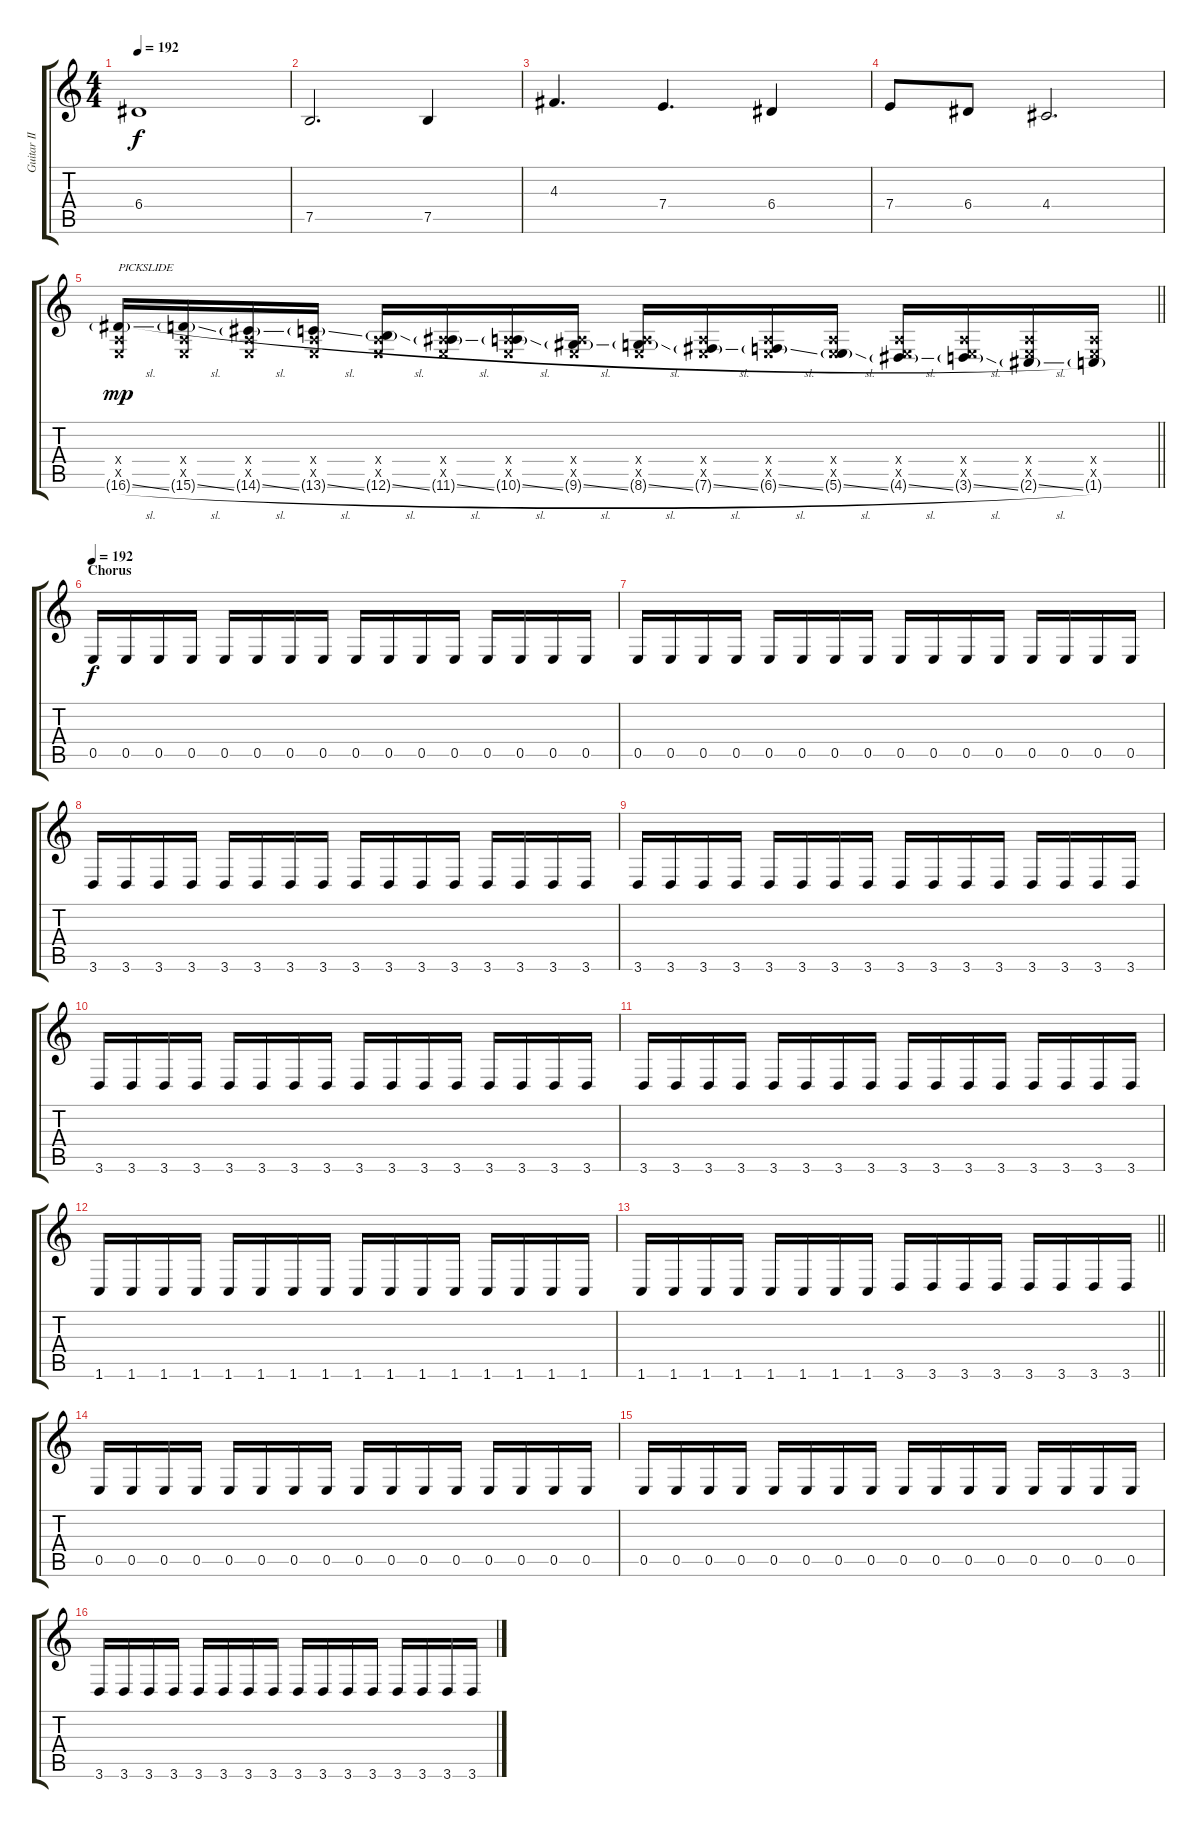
\track ("Guitar II" "Guitar II") {instrument distortionguitar}
\staff {score tabs}
\tuning (B3 Gb3 D3 A2 E2 B1) {hide}
\ts (4 4)
\tempo 192
\clef g2
\ks c
6.4{t}.1{dy f} |
7.5.2{d} 7.5.4 |
4.3.4{d} 7.4.4{d} 6.4.4 |
7.4.8 6.4.8 4.4.2{d} |
\barLineRight lightlight
(0.4{x} 0.5{x} 16.6{sl g}).16{txt "PICKSLIDE" dy mp} (0.4{x} 0.5{x} 15.6{sl g}).16 (0.4{x} 0.5{x} 14.6{sl g}).16 (0.4{x} 0.5{x} 13.6{sl g}).16 (0.4{x} 0.5{x} 12.6{sl g}).16 (0.4{x} 0.5{x} 11.6{sl g}).16 (0.4{x} 0.5{x} 10.6{sl g}).16 (0.4{x} 0.5{x} 9.6{sl g}).16 (0.4{x} 0.5{x} 8.6{sl g}).16 (0.4{x} 0.5{x} 7.6{sl g}).16 (0.4{x} 0.5{x} 6.6{sl g}).16 (0.4{x} 0.5{x} 5.6{sl g}).16 (0.4{x} 0.5{x} 4.6{sl g}).16 (0.4{x} 0.5{x} 3.6{sl g}).16 (0.4{x} 0.5{x} 2.6{sl g}).16 (0.4{x} 0.5{x} 1.6{g}).16 |
\section ("" "Chorus")
\tempo 192
0.5.16{dy f} 0.5.16 0.5.16 0.5.16 0.5.16 0.5.16 0.5.16 0.5.16 0.5.16 0.5.16 0.5.16 0.5.16 0.5.16 0.5.16 0.5.16 0.5.16 |
0.5.16 0.5.16 0.5.16 0.5.16 0.5.16 0.5.16 0.5.16 0.5.16 0.5.16 0.5.16 0.5.16 0.5.16 0.5.16 0.5.16 0.5.16 0.5.16 |
3.6.16 3.6.16 3.6.16 3.6.16 3.6.16 3.6.16 3.6.16 3.6.16 3.6.16 3.6.16 3.6.16 3.6.16 3.6.16 3.6.16 3.6.16 3.6.16 |
3.6.16 3.6.16 3.6.16 3.6.16 3.6.16 3.6.16 3.6.16 3.6.16 3.6.16 3.6.16 3.6.16 3.6.16 3.6.16 3.6.16 3.6.16 3.6.16 |
3.6.16 3.6.16 3.6.16 3.6.16 3.6.16 3.6.16 3.6.16 3.6.16 3.6.16 3.6.16 3.6.16 3.6.16 3.6.16 3.6.16 3.6.16 3.6.16 |
3.6.16 3.6.16 3.6.16 3.6.16 3.6.16 3.6.16 3.6.16 3.6.16 3.6.16 3.6.16 3.6.16 3.6.16 3.6.16 3.6.16 3.6.16 3.6.16 |
1.6.16 1.6.16 1.6.16 1.6.16 1.6.16 1.6.16 1.6.16 1.6.16 1.6.16 1.6.16 1.6.16 1.6.16 1.6.16 1.6.16 1.6.16 1.6.16 |
\barLineRight lightlight
1.6.16 1.6.16 1.6.16 1.6.16 1.6.16 1.6.16 1.6.16 1.6.16 3.6.16 3.6.16 3.6.16 3.6.16 3.6.16 3.6.16 3.6.16 3.6.16 |
\section ("" "")
0.5.16 0.5.16 0.5.16 0.5.16 0.5.16 0.5.16 0.5.16 0.5.16 0.5.16 0.5.16 0.5.16 0.5.16 0.5.16 0.5.16 0.5.16 0.5.16 |
0.5.16 0.5.16 0.5.16 0.5.16 0.5.16 0.5.16 0.5.16 0.5.16 0.5.16 0.5.16 0.5.16 0.5.16 0.5.16 0.5.16 0.5.16 0.5.16 |
3.6.16 3.6.16 3.6.16 3.6.16 3.6.16 3.6.16 3.6.16 3.6.16 3.6.16 3.6.16 3.6.16 3.6.16 3.6.16 3.6.16 3.6.16 3.6.16
